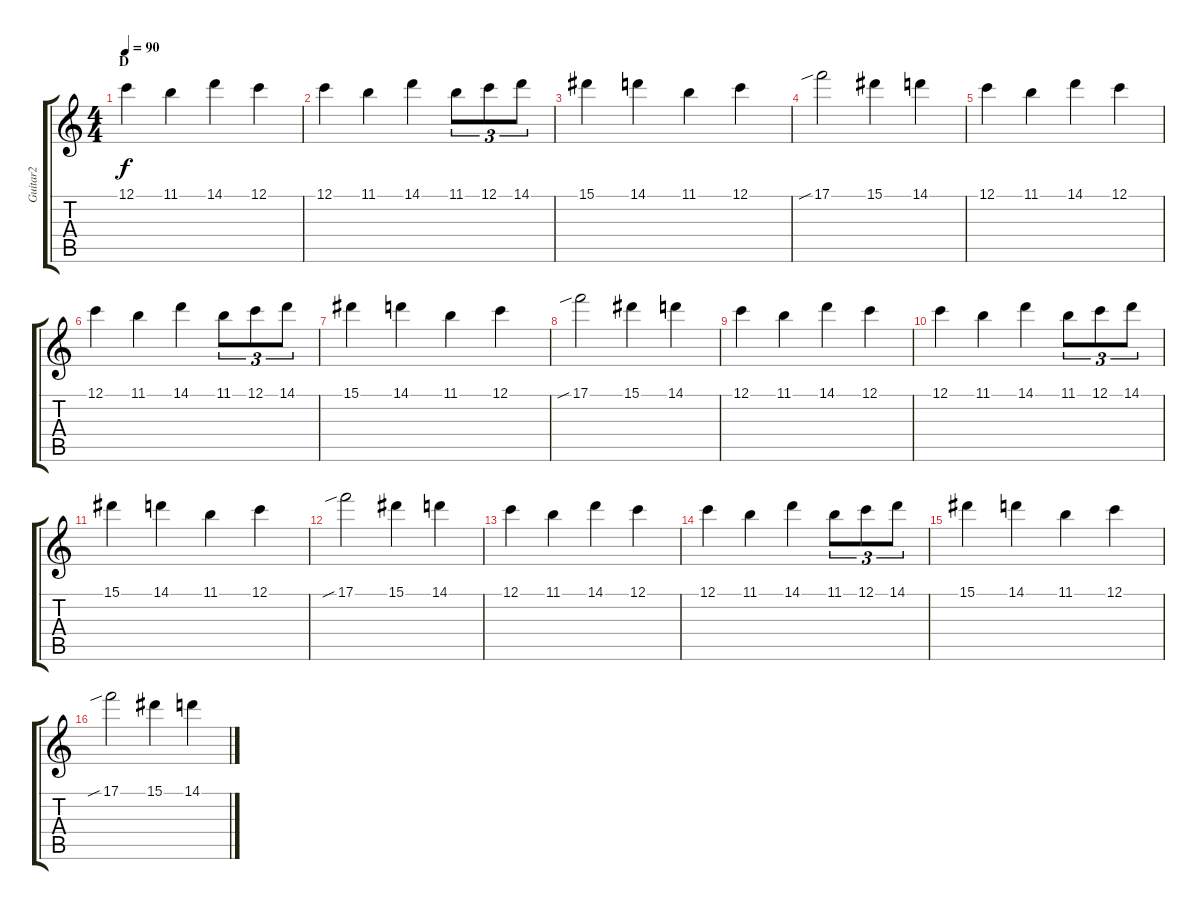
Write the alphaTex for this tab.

\track ("Guitar2" "Guitar2") {instrument electricguitarclean}
\staff {score tabs}
\tuning (C4 G3 Eb3 Bb2 F2 C2) {hide}
\ts (4 4)
\section ("" "D")
\tempo 90
\clef g2
\ks c
12.1.4{dy f} 11.1.4 14.1.4 12.1.4 |
12.1.4 11.1.4 14.1.4 11.1.8{tu (3 2)} 12.1.8{tu (3 2)} 14.1.8{tu (3 2)} |
15.1.4 14.1.4 11.1.4 12.1.4 |
17.1{sib}.2 15.1.4 14.1.4 |
12.1.4 11.1.4 14.1.4 12.1.4 |
12.1.4 11.1.4 14.1.4 11.1.8{tu (3 2)} 12.1.8{tu (3 2)} 14.1.8{tu (3 2)} |
15.1.4 14.1.4 11.1.4 12.1.4 |
17.1{sib}.2 15.1.4 14.1.4 |
12.1.4 11.1.4 14.1.4 12.1.4 |
12.1.4 11.1.4 14.1.4 11.1.8{tu (3 2)} 12.1.8{tu (3 2)} 14.1.8{tu (3 2)} |
15.1.4 14.1.4 11.1.4 12.1.4 |
17.1{sib}.2 15.1.4 14.1.4 |
12.1.4 11.1.4 14.1.4 12.1.4 |
12.1.4 11.1.4 14.1.4 11.1.8{tu (3 2)} 12.1.8{tu (3 2)} 14.1.8{tu (3 2)} |
15.1.4 14.1.4 11.1.4 12.1.4 |
17.1{sib}.2 15.1.4 14.1.4
